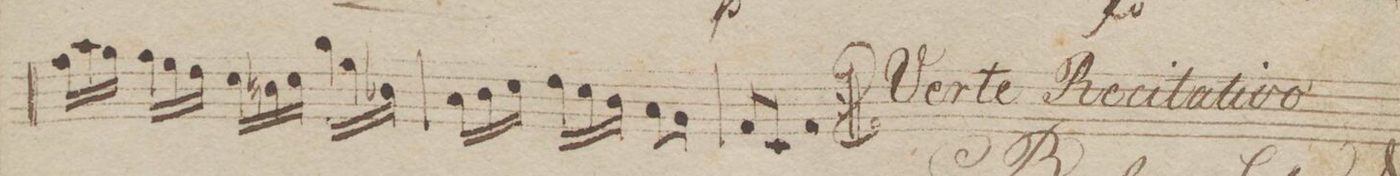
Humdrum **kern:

**kern	**dynam
*I"Violio 1mo	*
*clefG2	*
*k[b-]	*
*M2/4	*
24ff\LL	.
24aa\	.
24gg\JJ	.
24ff\LL	.
24ee\	.
24dd\JJ	.
24cc\LL	.
24bn\	.
24cc\JJ	.
24gg\LL	.
24ee\	.
24b-X\JJ	.
=207	=207
24a\LL	.
24b-\	.
24cc\JJ	.
24dd\LL	.
24cc\	.
24b-\JJ	.
8a\L	.
8g\J	.
=208	=208
8f/L	.
8c/J	.
4f/	.
==	==
*-	*-
